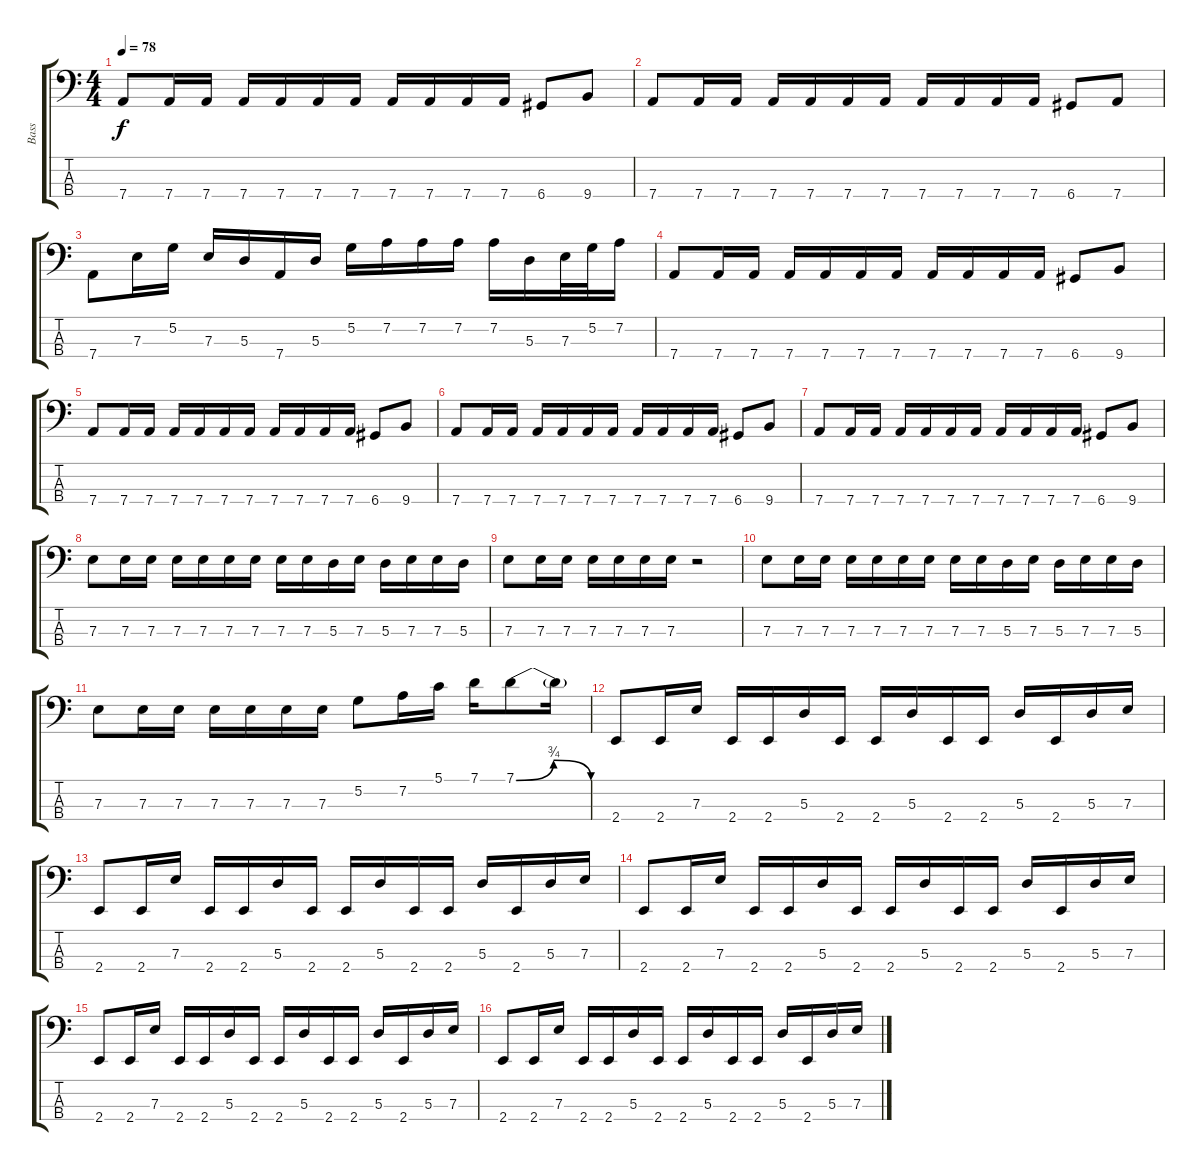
\track ("Bass" "Bass") {instrument electricbassfinger}
\staff {score tabs}
\tuning (G2 D2 A1 D1) {hide}
\ts (4 4)
\tempo 78
\clef f4
\ks c
7.4.8{dy f} 7.4.16 7.4.16 7.4.16 7.4.16 7.4.16 7.4.16 7.4.16 7.4.16 7.4.16 7.4.16 6.4.8 9.4.8 |
7.4.8 7.4.16 7.4.16 7.4.16 7.4.16 7.4.16 7.4.16 7.4.16 7.4.16 7.4.16 7.4.16 6.4.8 7.4.8 |
7.4.8 7.3.16 5.2.16 7.3.16 5.3.16 7.4.16 5.3.16 5.2.16 7.2.16 7.2.16 7.2.16 7.2.16 5.3.16 7.3.32 5.2.32 7.2.16 |
7.4.8 7.4.16 7.4.16 7.4.16 7.4.16 7.4.16 7.4.16 7.4.16 7.4.16 7.4.16 7.4.16 6.4.8 9.4.8 |
7.4.8 7.4.16 7.4.16 7.4.16 7.4.16 7.4.16 7.4.16 7.4.16 7.4.16 7.4.16 7.4.16 6.4.8 9.4.8 |
7.4.8 7.4.16 7.4.16 7.4.16 7.4.16 7.4.16 7.4.16 7.4.16 7.4.16 7.4.16 7.4.16 6.4.8 9.4.8 |
7.4.8 7.4.16 7.4.16 7.4.16 7.4.16 7.4.16 7.4.16 7.4.16 7.4.16 7.4.16 7.4.16 6.4.8 9.4.8 |
7.3.8 7.3.16 7.3.16 7.3.16 7.3.16 7.3.16 7.3.16 7.3.16 7.3.16 5.3.16 7.3.16 5.3.16 7.3.16 7.3.16 5.3.16 |
7.3.8 7.3.16 7.3.16 7.3.16 7.3.16 7.3.16 7.3.16 r.2 |
7.3.8 7.3.16 7.3.16 7.3.16 7.3.16 7.3.16 7.3.16 7.3.16 7.3.16 5.3.16 7.3.16 5.3.16 7.3.16 7.3.16 5.3.16 |
7.3.8 7.3.16 7.3.16 7.3.16 7.3.16 7.3.16 7.3.16 5.2.8 7.2.16 5.1.16 7.1.16 7.1{be (bendrelease 0 0 30 3 44 3 60 0)}.8 7.1{t}.16 |
2.4.8 2.4.16 7.3.16 2.4.16 2.4.16 5.3.16 2.4.16 2.4.16 5.3.16 2.4.16 2.4.16 5.3.16 2.4.16 5.3.16 7.3.16 |
2.4.8 2.4.16 7.3.16 2.4.16 2.4.16 5.3.16 2.4.16 2.4.16 5.3.16 2.4.16 2.4.16 5.3.16 2.4.16 5.3.16 7.3.16 |
2.4.8 2.4.16 7.3.16 2.4.16 2.4.16 5.3.16 2.4.16 2.4.16 5.3.16 2.4.16 2.4.16 5.3.16 2.4.16 5.3.16 7.3.16 |
2.4.8 2.4.16 7.3.16 2.4.16 2.4.16 5.3.16 2.4.16 2.4.16 5.3.16 2.4.16 2.4.16 5.3.16 2.4.16 5.3.16 7.3.16 |
2.4.8 2.4.16 7.3.16 2.4.16 2.4.16 5.3.16 2.4.16 2.4.16 5.3.16 2.4.16 2.4.16 5.3.16 2.4.16 5.3.16 7.3.16
